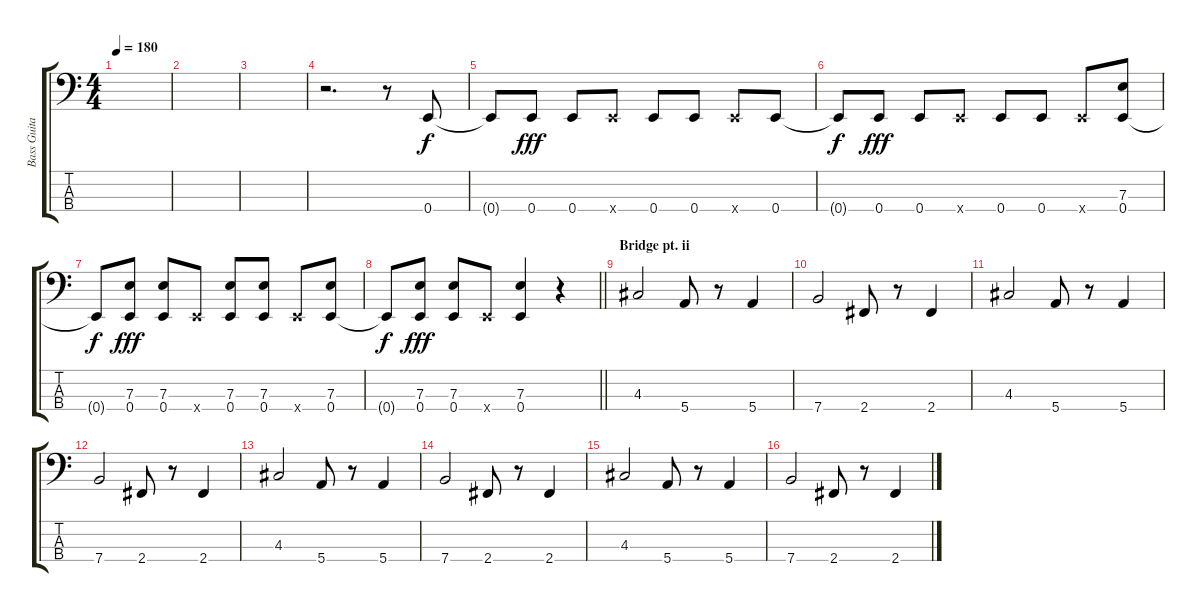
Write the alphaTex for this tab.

\track ("Bass Guitar" "Bass Guita") {instrument electricbasspick}
\staff {score tabs}
\tuning (G2 D2 A1 E1) {hide}
\ts (4 4)
\tempo 180
\clef f4
\ks c
|
|
|
r.2{d} r.8 0.4.8 |
0.4{t}.8{dy f} 0.4.8{dy fff} 0.4.8 0.4{x}.8 0.4.8 0.4.8 0.4{x}.8 0.4.8 |
0.4{t}.8{dy f} 0.4.8{dy fff} 0.4.8 0.4{x}.8 0.4.8 0.4.8 0.4{x}.8 (7.3 0.4).8 |
0.4{t}.8{dy f} (7.3 0.4).8{dy fff} (7.3 0.4).8 0.4{x}.8 (7.3 0.4).8 (7.3 0.4).8 0.4{x}.8 (7.3 0.4).8 |
\barLineRight lightlight
0.4{t}.8{dy f} (7.3 0.4).8{dy fff} (7.3 0.4).8 0.4{x}.8 (7.3 0.4).4 r.4 |
\section ("" "Bridge pt. ii")
4.3.2 5.4.8 r.8 5.4.4 |
7.4.2 2.4.8 r.8 2.4.4 |
4.3.2 5.4.8 r.8 5.4.4 |
7.4.2 2.4.8 r.8 2.4.4 |
4.3.2 5.4.8 r.8 5.4.4 |
7.4.2 2.4.8 r.8 2.4.4 |
4.3.2 5.4.8 r.8 5.4.4 |
7.4.2 2.4.8 r.8 2.4.4
